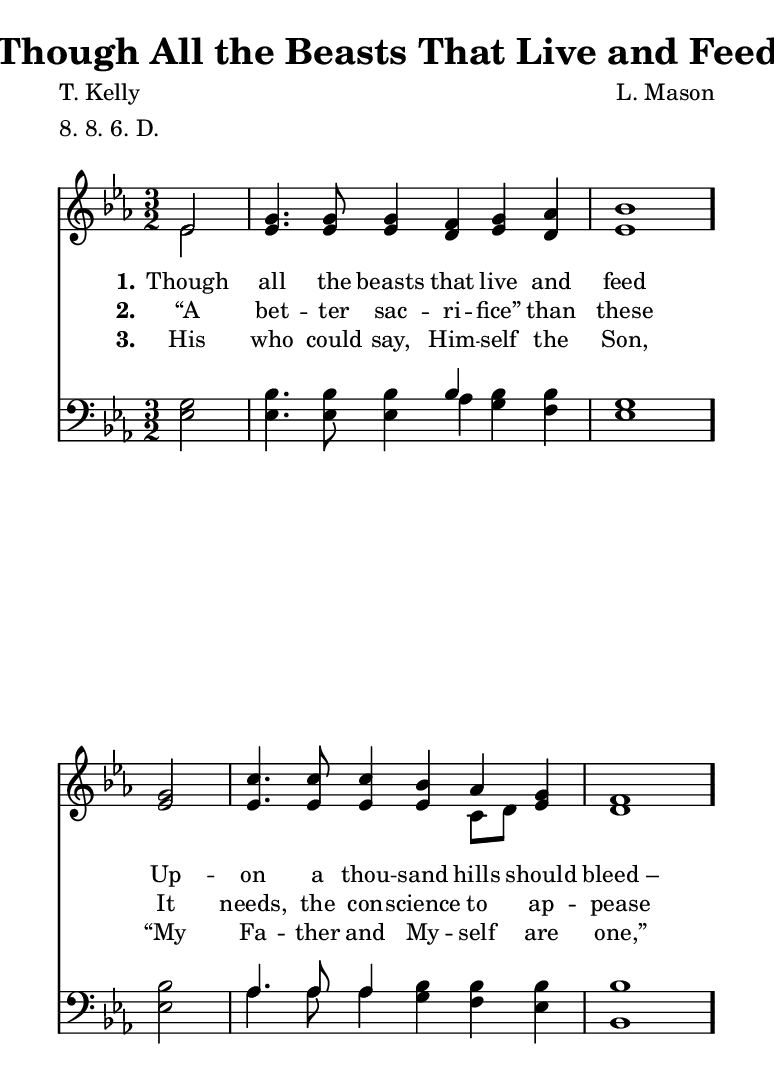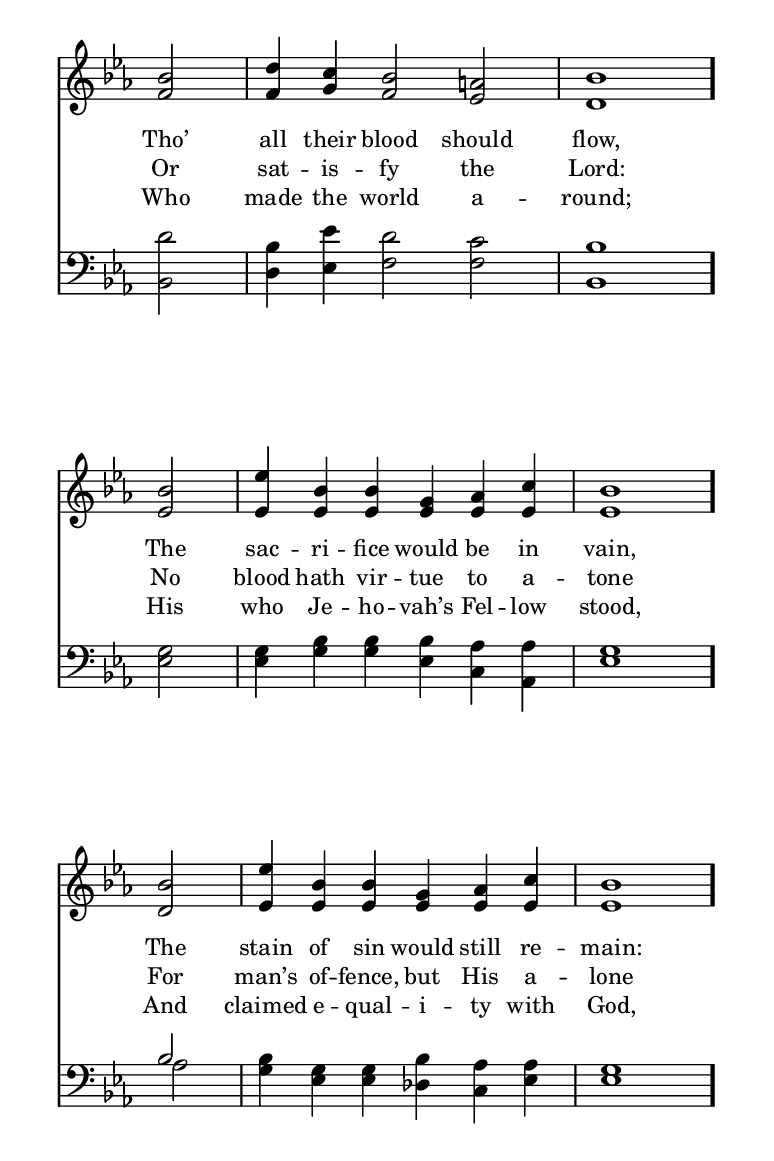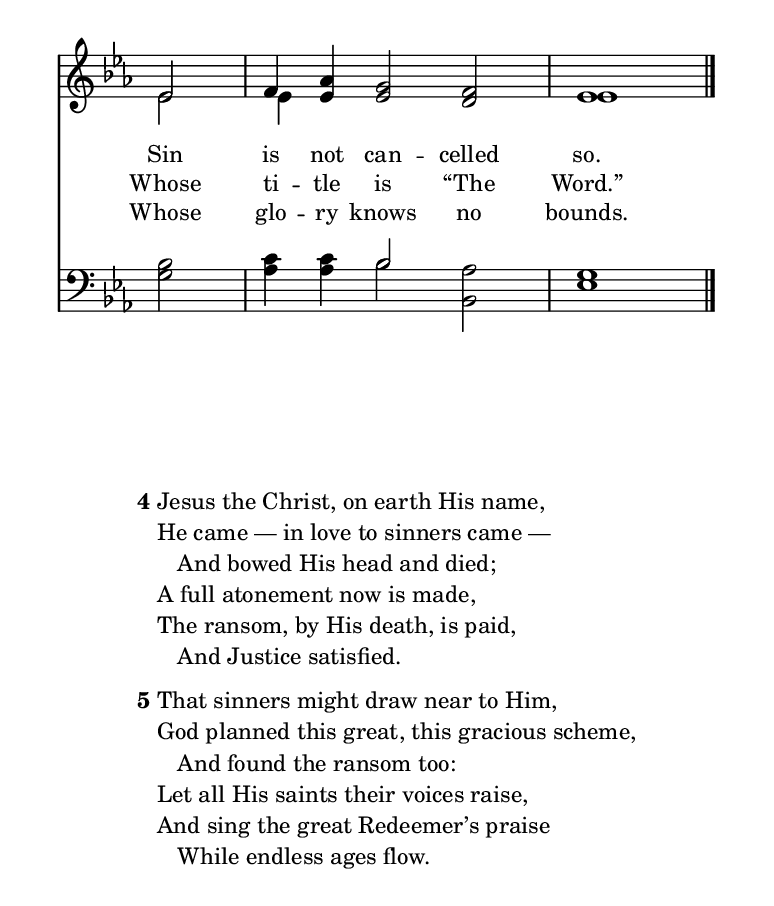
\include "common/global.ily"
\paper {
  \include "common/paper.ily"
  systems-per-page = #(cond (is-eogsized 3) (#t #f))
}

\header{
  %gospel
  hymnnumber = "128"
  title = "Though All the Beasts That Live and Feed"
  tunename = "Meribah"
  meter = "8. 8. 6. D."
  poet = "T. Kelly"
  composer = "L. Mason"
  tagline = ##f
}

% for fermata in MIDI
ta = { \tempo 2=60 }
tb = { \tempo 2=30 }

patternAA = { c2 | c4. c8 c4 c4 c4      c4 | c1 }
patternAB = { c2 | c4. c8 c4 c4 c8[ c8] c4 | c1 }

patternBA = { c2 | c4 c4 c2 c2 | c1 }

patternCA = { c2 | c4 c4 c4 c4 c4 c4 | c1 }

global = {
  \include "common/overrides.ily"
  \override Staff.TimeSignature.style = #'numbered
  \time 3/2
  \override Score.MetronomeMark.transparent = ##t % hide all fermata changes too
  \ta
  \key ees \major
  \partial 2
  \autoBeamOff
}

notesSoprano = {
\global
\relative c' {

  \changePitch \patternAA { ees | g g g f g aes | bes }
  \changePitch \patternAA { g | c c c bes aes g | f } \eogbreak
  \changePitch \patternBA { bes | d c bes a | bes }

  \changePitch \patternCA { bes | ees bes bes g aes c | bes } \eogbreak
  \changePitch \patternCA { bes | ees bes bes g aes c | bes }
  \changePitch \patternBA { ees, | f aes g f | ees }

  \bar "|."

}
}

notesAlto = {
\global
\relative e' {

  \changePitch \patternAA { ees | ees ees ees d ees d | ees }
  \changePitch \patternAB { ees | ees ees ees ees c d ees | d }
  \changePitch \patternBA { f | f g f ees | d }

  \changePitch \patternCA { ees | ees ees ees ees ees ees | ees }
  \changePitch \patternCA { d | ees ees ees ees ees ees | ees }
  \changePitch \patternBA { ees | ees ees ees d | ees }

}
}

notesTenor = {
\global
\relative a {

  \changePitch \patternAA { g | bes bes bes bes bes bes | g }
  \changePitch \patternAA { bes | aes aes aes bes bes bes | bes }
  \changePitch \patternBA { d bes ees d c | bes }

  \changePitch \patternCA { g | g bes bes bes aes aes | g }
  \changePitch \patternCA { bes | bes g g bes aes aes | g }
  \changePitch \patternBA { bes | c c bes aes | g }

}
}

notesBass = {
\global
\relative f {

  \changePitch \patternAA { ees | ees ees ees aes g f | ees }
  \changePitch \patternAA { ees | aes aes aes g f ees | bes }
  \changePitch \patternBA { bes | d ees f f | bes, }

  \changePitch \patternCA { ees | ees g g ees c aes | ees' }
  \changePitch \patternCA { aes | g ees ees des c ees | ees }
  \changePitch \patternBA { g | aes aes bes bes, | ees }

}
}

wordsA = \lyricmode {
\set stanza = "1."

Though all the beasts that live and feed \bar "."
Up -- on a thou -- sand hills should bleed_– \bar "."
Tho’ all their blood should flow, \bar "."
The sac -- ri -- fice would be in vain, \bar "."
The stain of sin would still re -- main: \bar "."
Sin is not can -- celled so. \bar "."

}

wordsB = \lyricmode {
\set stanza = "2."

“A bet -- ter sac -- ri -- fice” than these
It needs, the con -- science to ap -- pease
Or sat -- is -- fy the Lord:
No blood hath vir -- tue to a -- tone
For man’s of -- fence, but His a -- lone
Whose ti -- tle is “The Word.”

}

wordsC = \lyricmode {
\set stanza = "3."

His who could say, Him -- self the Son,
“My Fa -- ther and My -- self are one,”
Who made the world a -- round;
His who Je -- ho -- vah’s Fel -- low stood,
And claimed e -- qual -- i -- ty with God,
Whose glo -- ry knows no bounds.

}

wordsD = \markuplist {

\line { Jesus the Christ, on earth His name, }
\line { He came — in love to sinners came — }
\line { { \hspace #2 } And bowed His head and died; }
\line { A full atonement now is made, }
\line { The ransom, by His death, is paid, }
\line { { \hspace #2 } And Justice satisfied. }

}

wordsE = \markuplist {

\line { That sinners might draw near to Him, }
\line { God planned this great, this gracious scheme, }
\line { { \hspace #2 } And found the ransom too: }
\line { Let all His saints their voices raise, }
\line { And sing the great Redeemer’s praise }
\line { { \hspace #2 } While endless ages flow. }

}

\score {
  \context ChoirStaff <<
    \context Staff = upper <<
      \set Staff.autoBeaming = ##f
      \set ChoirStaff.systemStartDelimiter = #'SystemStartBar
      \set ChoirStaff.printPartCombineTexts = ##f
      \partcombine #'(2 . 11) \notesSoprano \notesAlto
      \context NullVoice = sopranos { \voiceOne << \notesSoprano >> }
      \context Lyrics = one   \lyricsto sopranos \wordsA
      \context Lyrics = two   \lyricsto sopranos \wordsB
      \context Lyrics = three \lyricsto sopranos \wordsC
    >>
    \context Staff = men <<
      \set Staff.autoBeaming = ##f
      \clef bass
      \set ChoirStaff.printPartCombineTexts = ##f
      \partcombine #'(2 . 11) \notesTenor \notesBass
    >>
  >>
  \layout {
    \include "common/layout.ily"
  }
  \midi{
    \include "common/midi.ily"
  }
}

\noPageBreak

\markup { \fill-line { \column {
  \line{ \bold 4 \column { \wordsD } } \combine \null \vspace #0.4
  \line{ \bold 5 \column { \wordsE } } \combine \null \vspace #0.4
} } }

\version "2.19.49"  % necessary for upgrading to future LilyPond versions.

% vi:set et ts=2 sw=2 ai nocindent syntax=lilypond:
